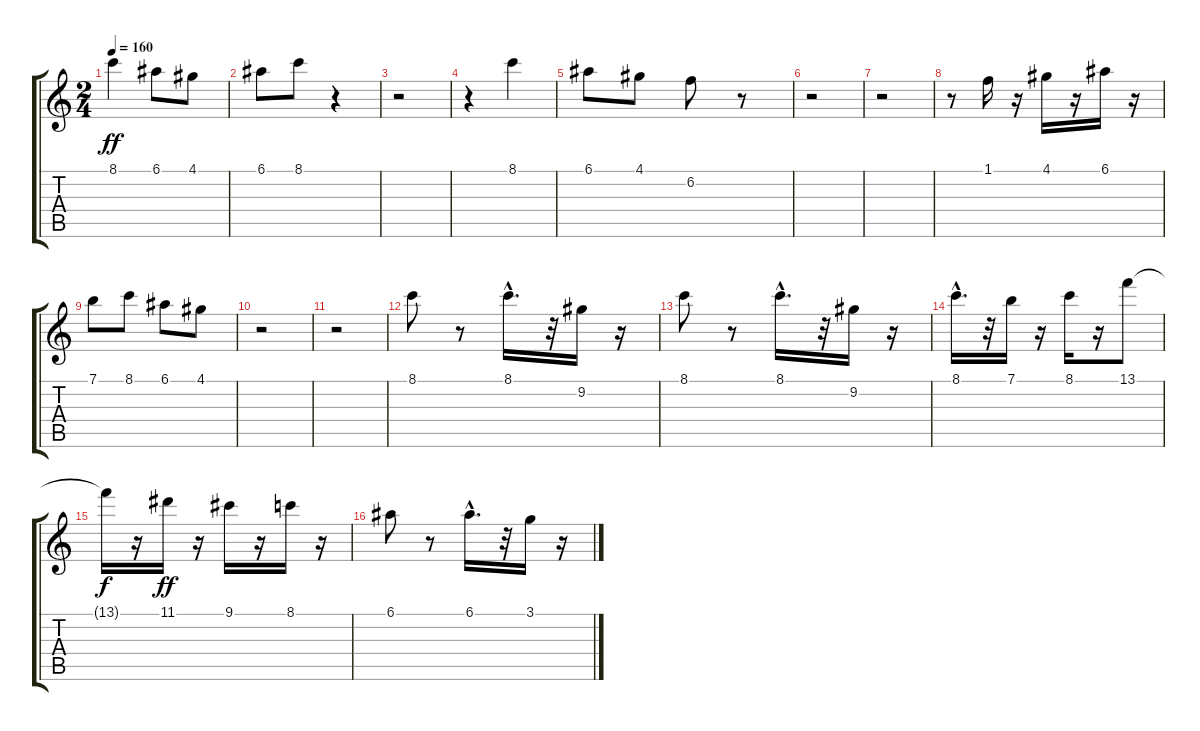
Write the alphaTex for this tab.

\track "" {instrument electricguitarclean}
\staff {score tabs}
\tuning (E4 B3 G3 D3 A2 E2) {hide}
\ts (2 4)
\tempo 160
\clef g2
\ks c
8.1.4{dy ff} 6.1.8 4.1.8 |
6.1.8 8.1.8 r.4 |
r.2 |
r.4 8.1.4 |
6.1.8 4.1.8 6.2.8 r.8 |
r.2 |
r.2 |
r.8 1.1.16 r.16 4.1.16 r.16 6.1.16 r.16 |
7.1.8 8.1.8 6.1.8 4.1.8 |
r.2 |
r.2 |
8.1.8 r.8 8.1{hac}.16{d} r.32 9.2.16 r.16 |
8.1.8 r.8 8.1{hac}.16{d} r.32 9.2.16 r.16 |
8.1{hac}.16{d} r.32 7.1.16 r.16 8.1.16 r.16 13.1.8 |
13.1{t}.16{dy f} r.16 11.1.16{dy ff} r.16 9.1.16 r.16 8.1.16 r.16 |
6.1.8 r.8 6.1{hac}.16{d} r.32 3.1.16 r.16
